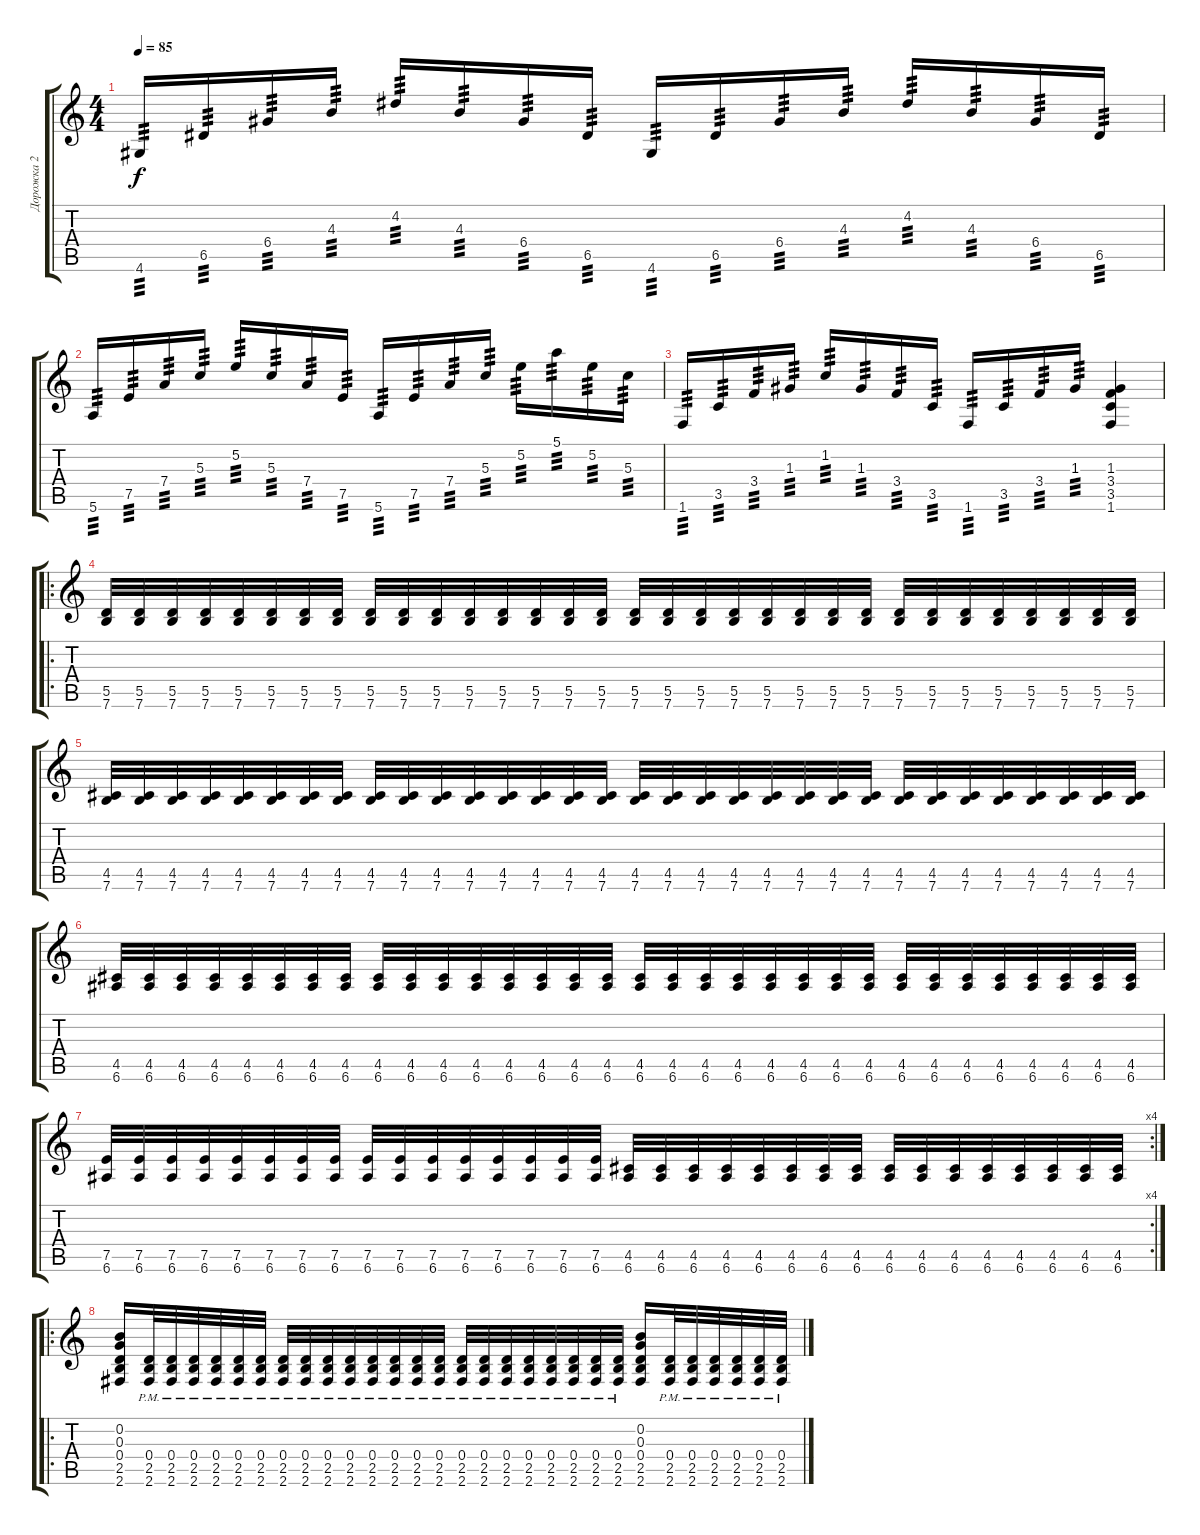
\track ("Дорожка 2" "Дорожка 2") {instrument distortionguitar}
\staff {score tabs}
\tuning (E4 B3 G3 D3 A2 E2) {hide}
\ts (4 4)
\tempo 85
\clef g2
\ks c
4.6.16{tp 3 dy f} 6.5.16{tp 3} 6.4.16{tp 3} 4.3.16{tp 3} 4.2.16{tp 3} 4.3.16{tp 3} 6.4.16{tp 3} 6.5.16{tp 3} 4.6.16{tp 3} 6.5.16{tp 3} 6.4.16{tp 3} 4.3.16{tp 3} 4.2.16{tp 3} 4.3.16{tp 3} 6.4.16{tp 3} 6.5.16{tp 3} |
5.6.16{tp 3} 7.5.16{tp 3} 7.4.16{tp 3} 5.3.16{tp 3} 5.2.16{tp 3} 5.3.16{tp 3} 7.4.16{tp 3} 7.5.16{tp 3} 5.6.16{tp 3} 7.5.16{tp 3} 7.4.16{tp 3} 5.3.16{tp 3} 5.2.16{tp 3} 5.1.16{tp 3} 5.2.16{tp 3} 5.3.16{tp 3} |
1.6.16{tp 3} 3.5.16{tp 3} 3.4.16{tp 3} 1.3.16{tp 3} 1.2.16{tp 3} 1.3.16{tp 3} 3.4.16{tp 3} 3.5.16{tp 3} 1.6.16{tp 3} 3.5.16{tp 3} 3.4.16{tp 3} 1.3.16{tp 3} (1.3 3.4 3.5 1.6).4 |
\ro
(5.5 7.6).32 (5.5 7.6).32 (5.5 7.6).32 (5.5 7.6).32 (5.5 7.6).32 (5.5 7.6).32 (5.5 7.6).32 (5.5 7.6).32 (5.5 7.6).32 (5.5 7.6).32 (5.5 7.6).32 (5.5 7.6).32 (5.5 7.6).32 (5.5 7.6).32 (5.5 7.6).32 (5.5 7.6).32 (5.5 7.6).32 (5.5 7.6).32 (5.5 7.6).32 (5.5 7.6).32 (5.5 7.6).32 (5.5 7.6).32 (5.5 7.6).32 (5.5 7.6).32 (5.5 7.6).32 (5.5 7.6).32 (5.5 7.6).32 (5.5 7.6).32 (5.5 7.6).32 (5.5 7.6).32 (5.5 7.6).32 (5.5 7.6).32 |
(4.5 7.6).32 (4.5 7.6).32 (4.5 7.6).32 (4.5 7.6).32 (4.5 7.6).32 (4.5 7.6).32 (4.5 7.6).32 (4.5 7.6).32 (4.5 7.6).32 (4.5 7.6).32 (4.5 7.6).32 (4.5 7.6).32 (4.5 7.6).32 (4.5 7.6).32 (4.5 7.6).32 (4.5 7.6).32 (4.5 7.6).32 (4.5 7.6).32 (4.5 7.6).32 (4.5 7.6).32 (4.5 7.6).32 (4.5 7.6).32 (4.5 7.6).32 (4.5 7.6).32 (4.5 7.6).32 (4.5 7.6).32 (4.5 7.6).32 (4.5 7.6).32 (4.5 7.6).32 (4.5 7.6).32 (4.5 7.6).32 (4.5 7.6).32 |
(4.5 6.6).32 (4.5 6.6).32 (4.5 6.6).32 (4.5 6.6).32 (4.5 6.6).32 (4.5 6.6).32 (4.5 6.6).32 (4.5 6.6).32 (4.5 6.6).32 (4.5 6.6).32 (4.5 6.6).32 (4.5 6.6).32 (4.5 6.6).32 (4.5 6.6).32 (4.5 6.6).32 (4.5 6.6).32 (4.5 6.6).32 (4.5 6.6).32 (4.5 6.6).32 (4.5 6.6).32 (4.5 6.6).32 (4.5 6.6).32 (4.5 6.6).32 (4.5 6.6).32 (4.5 6.6).32 (4.5 6.6).32 (4.5 6.6).32 (4.5 6.6).32 (4.5 6.6).32 (4.5 6.6).32 (4.5 6.6).32 (4.5 6.6).32 |
\rc 4
(7.5 6.6).32 (7.5 6.6).32 (7.5 6.6).32 (7.5 6.6).32 (7.5 6.6).32 (7.5 6.6).32 (7.5 6.6).32 (7.5 6.6).32 (7.5 6.6).32 (7.5 6.6).32 (7.5 6.6).32 (7.5 6.6).32 (7.5 6.6).32 (7.5 6.6).32 (7.5 6.6).32 (7.5 6.6).32 (4.5 6.6).32 (4.5 6.6).32 (4.5 6.6).32 (4.5 6.6).32 (4.5 6.6).32 (4.5 6.6).32 (4.5 6.6).32 (4.5 6.6).32 (4.5 6.6).32 (4.5 6.6).32 (4.5 6.6).32 (4.5 6.6).32 (4.5 6.6).32 (4.5 6.6).32 (4.5 6.6).32 (4.5 6.6).32 |
\ro
(0.2 0.3 0.4 2.5 2.6).16 (0.4{pm} 2.5{pm} 2.6{pm}).32 (0.4{pm} 2.5{pm} 2.6{pm}).32 (0.4{pm} 2.5{pm} 2.6{pm}).32 (0.4{pm} 2.5{pm} 2.6{pm}).32 (0.4{pm} 2.5{pm} 2.6{pm}).32 (0.4{pm} 2.5{pm} 2.6{pm}).32 (0.4{pm} 2.5{pm} 2.6{pm}).32 (0.4{pm} 2.5{pm} 2.6{pm}).32 (0.4{pm} 2.5{pm} 2.6{pm}).32 (0.4{pm} 2.5{pm} 2.6{pm}).32 (0.4{pm} 2.5{pm} 2.6{pm}).32 (0.4{pm} 2.5{pm} 2.6{pm}).32 (0.4{pm} 2.5{pm} 2.6{pm}).32 (0.4{pm} 2.5{pm} 2.6{pm}).32 (0.4{pm} 2.5{pm} 2.6{pm}).32 (0.4{pm} 2.5{pm} 2.6{pm}).32 (0.4{pm} 2.5{pm} 2.6{pm}).32 (0.4{pm} 2.5{pm} 2.6{pm}).32 (0.4{pm} 2.5{pm} 2.6{pm}).32 (0.4{pm} 2.5{pm} 2.6{pm}).32 (0.4{pm} 2.5{pm} 2.6{pm}).32 (0.4{pm} 2.5{pm} 2.6{pm}).32 (0.2 0.3 0.4 2.5 2.6).16 (0.4{pm} 2.5{pm} 2.6{pm}).32 (0.4{pm} 2.5{pm} 2.6{pm}).32 (0.4{pm} 2.5{pm} 2.6{pm}).32 (0.4{pm} 2.5{pm} 2.6{pm}).32 (0.4{pm} 2.5{pm} 2.6{pm}).32 (0.4{pm} 2.5{pm} 2.6{pm}).32
